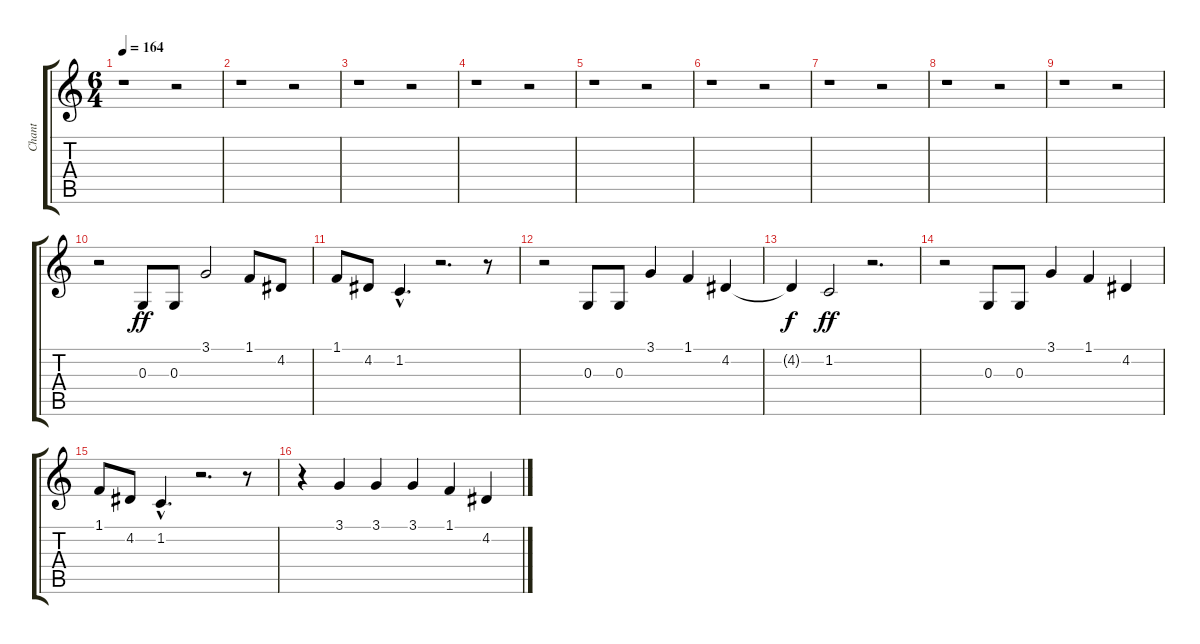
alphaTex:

\track ("Chant" "Chant") {instrument tangoaccordion}
\staff {score tabs}
\tuning (E4 B3 G3 D3 A2 E2) {hide}
\ts (6 4)
\tempo 164
\clef g2
\ks c
r.1{dy f} r.2 |
r.1 r.2 |
r.1 r.2 |
r.1 r.2 |
r.1 r.2 |
r.1 r.2 |
r.1 r.2 |
r.1 r.2 |
r.1 r.2 |
r.2 0.3.8{dy ff} 0.3.8 3.1.2 1.1.8 4.2.8 |
1.1.8 4.2.8 1.2{hac}.4{d} r.2{d} r.8 |
r.2 0.3.8 0.3.8 3.1.4 1.1.4 4.2.4 |
4.2{t}.4{dy f} 1.2.2{dy ff} r.2{d} |
r.2 0.3.8 0.3.8 3.1.4 1.1.4 4.2.4 |
1.1.8 4.2.8 1.2{hac}.4{d} r.2{d} r.8 |
r.4 3.1.4 3.1.4 3.1.4 1.1.4 4.2.4
